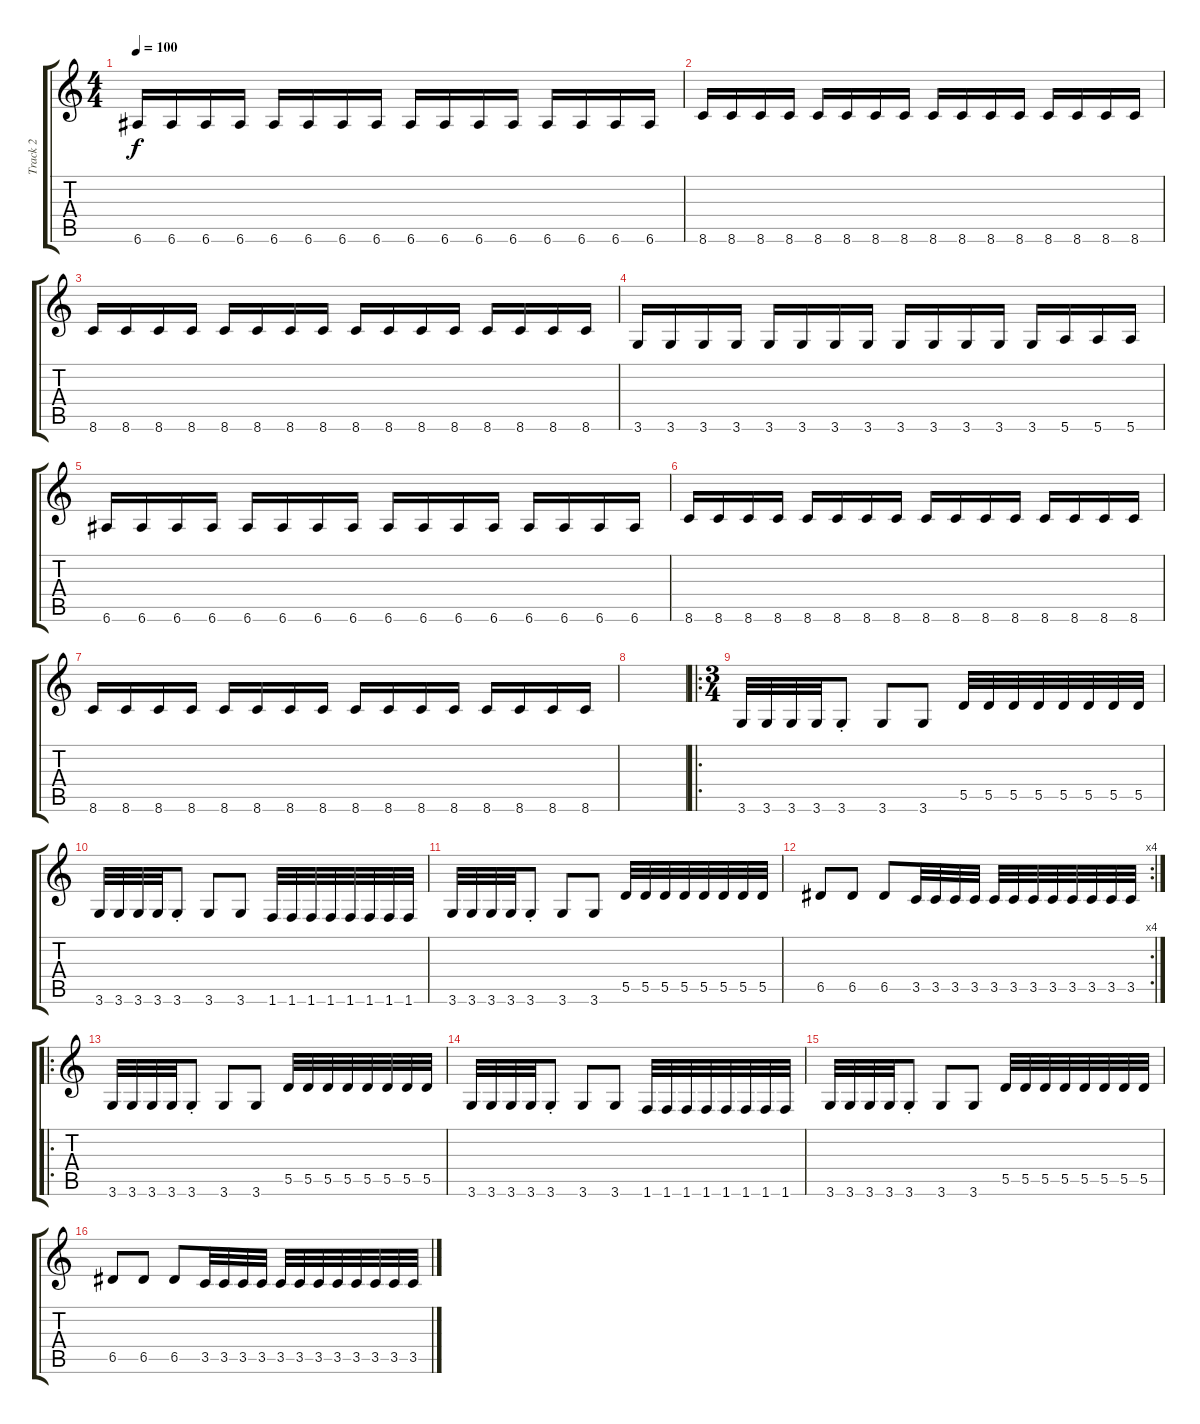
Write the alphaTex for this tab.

\track ("Track 2" "Track 2") {instrument distortionguitar}
\staff {score tabs}
\tuning (E4 B3 G3 D3 A2 E2) {hide}
\ts (4 4)
\tempo 100
\clef g2
\ks c
6.6.16{dy f} 6.6.16 6.6.16 6.6.16 6.6.16 6.6.16 6.6.16 6.6.16 6.6.16 6.6.16 6.6.16 6.6.16 6.6.16 6.6.16 6.6.16 6.6.16 |
8.6.16 8.6.16 8.6.16 8.6.16 8.6.16 8.6.16 8.6.16 8.6.16 8.6.16 8.6.16 8.6.16 8.6.16 8.6.16 8.6.16 8.6.16 8.6.16 |
8.6.16 8.6.16 8.6.16 8.6.16 8.6.16 8.6.16 8.6.16 8.6.16 8.6.16 8.6.16 8.6.16 8.6.16 8.6.16 8.6.16 8.6.16 8.6.16 |
3.6.16 3.6.16 3.6.16 3.6.16 3.6.16 3.6.16 3.6.16 3.6.16 3.6.16 3.6.16 3.6.16 3.6.16 3.6.16 5.6.16 5.6.16 5.6.16 |
6.6.16 6.6.16 6.6.16 6.6.16 6.6.16 6.6.16 6.6.16 6.6.16 6.6.16 6.6.16 6.6.16 6.6.16 6.6.16 6.6.16 6.6.16 6.6.16 |
8.6.16 8.6.16 8.6.16 8.6.16 8.6.16 8.6.16 8.6.16 8.6.16 8.6.16 8.6.16 8.6.16 8.6.16 8.6.16 8.6.16 8.6.16 8.6.16 |
8.6.16 8.6.16 8.6.16 8.6.16 8.6.16 8.6.16 8.6.16 8.6.16 8.6.16 8.6.16 8.6.16 8.6.16 8.6.16 8.6.16 8.6.16 8.6.16 |
|
\ro
\ts (3 4)
3.6.32 3.6.32 3.6.32 3.6.32 3.6{st}.8 3.6.8 3.6.8 5.5.32 5.5.32 5.5.32 5.5.32 5.5.32 5.5.32 5.5.32 5.5.32 |
3.6.32 3.6.32 3.6.32 3.6.32 3.6{st}.8 3.6.8 3.6.8 1.6.32 1.6.32 1.6.32 1.6.32 1.6.32 1.6.32 1.6.32 1.6.32 |
3.6.32 3.6.32 3.6.32 3.6.32 3.6{st}.8 3.6.8 3.6.8 5.5.32 5.5.32 5.5.32 5.5.32 5.5.32 5.5.32 5.5.32 5.5.32 |
\rc 4
6.5.8 6.5.8 6.5.8 3.5.32 3.5.32 3.5.32 3.5.32 3.5.32 3.5.32 3.5.32 3.5.32 3.5.32 3.5.32 3.5.32 3.5.32 |
\ro
3.6.32 3.6.32 3.6.32 3.6.32 3.6{st}.8 3.6.8 3.6.8 5.5.32 5.5.32 5.5.32 5.5.32 5.5.32 5.5.32 5.5.32 5.5.32 |
3.6.32 3.6.32 3.6.32 3.6.32 3.6{st}.8 3.6.8 3.6.8 1.6.32 1.6.32 1.6.32 1.6.32 1.6.32 1.6.32 1.6.32 1.6.32 |
3.6.32 3.6.32 3.6.32 3.6.32 3.6{st}.8 3.6.8 3.6.8 5.5.32 5.5.32 5.5.32 5.5.32 5.5.32 5.5.32 5.5.32 5.5.32 |
6.5.8 6.5.8 6.5.8 3.5.32 3.5.32 3.5.32 3.5.32 3.5.32 3.5.32 3.5.32 3.5.32 3.5.32 3.5.32 3.5.32 3.5.32
